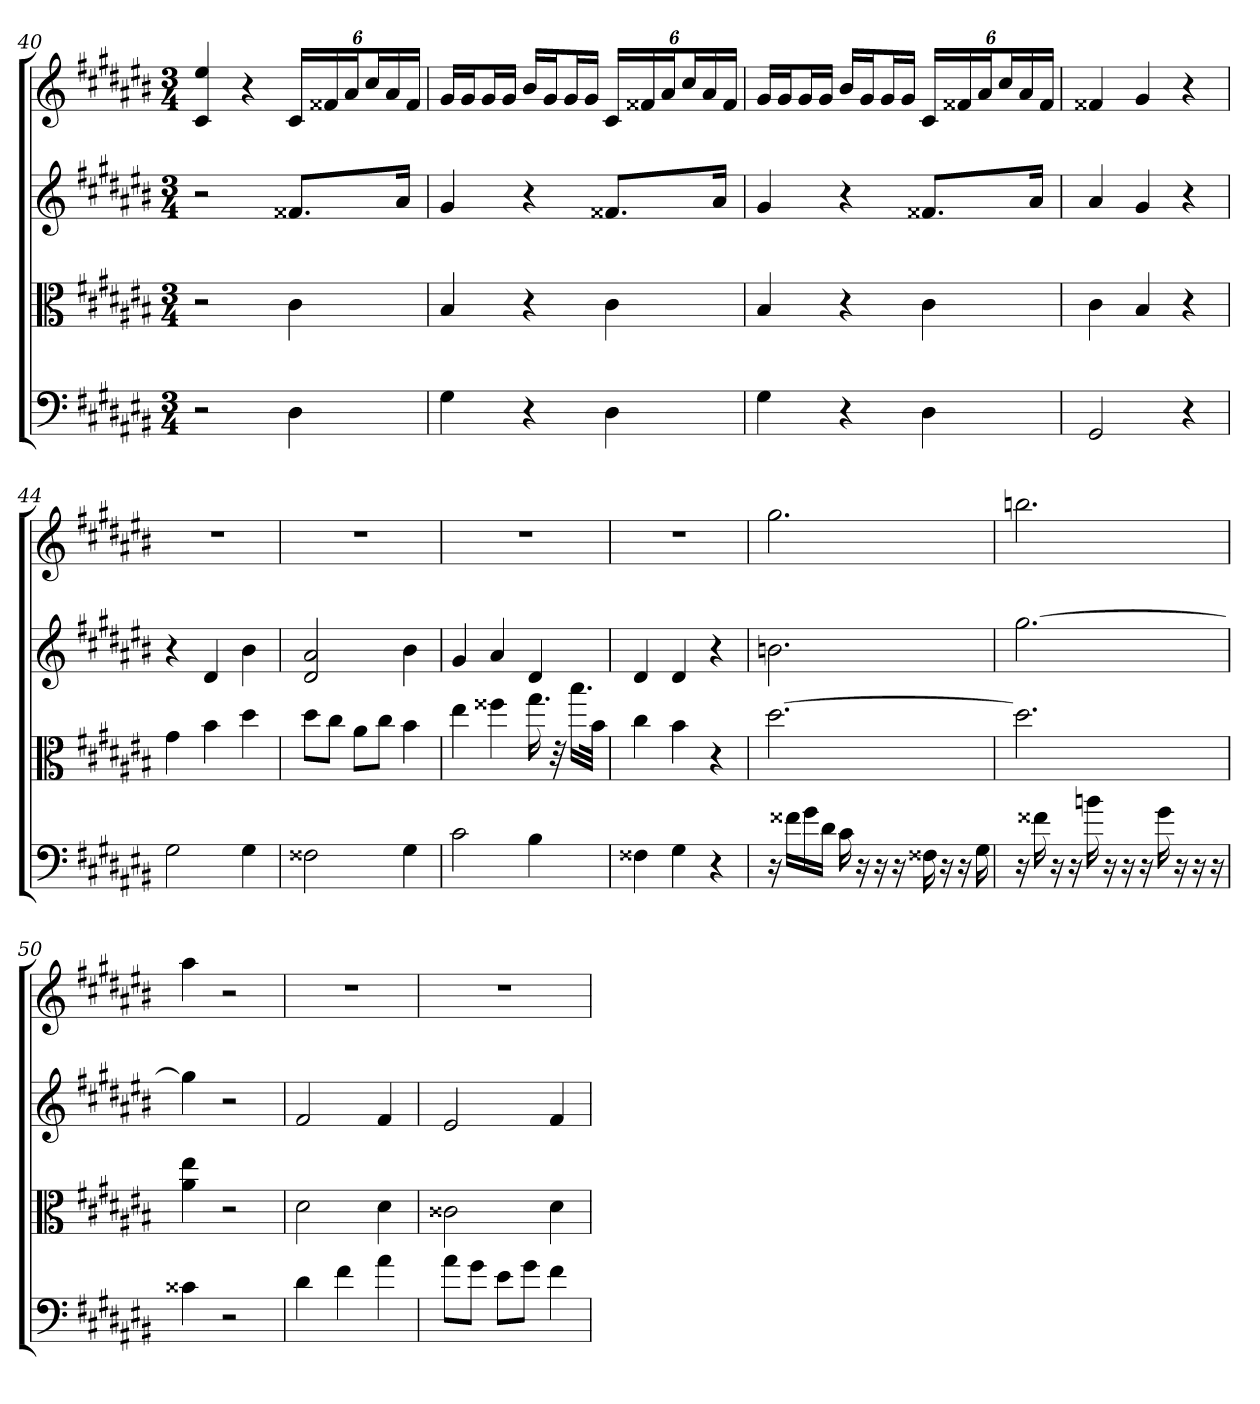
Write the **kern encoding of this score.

**kern	**kern	**kern	**kern
*part4	*part3	*part2	*part1
*staff4	*staff3	*staff2	*staff1
*clefF4	*clefC3	*clefG2	*clefG2
*k[f#c#g#d#a#e#b#]	*k[f#c#g#d#a#e#b#]	*k[f#c#g#d#a#e#b#]	*k[f#c#g#d#a#e#b#]
*C#:	*C#:	*C#:	*C#:
*M3/4	*M3/4	*M3/4	*M3/4
=40	=40	=40	=40
2r	2r	2r	4c# 4ee#
.	.	.	4r
4D#	4c#	8.f##X/L	24c#/LL
.	.	.	24f##X/
.	.	.	24a#/J
.	.	.	24cc#/L
.	.	.	24a#/
.	.	16a#/Jk	.
.	.	.	24f##/JJ
=41	=41	=41	=41
4G#	4B#	4g#	16g#/LL
.	.	.	16g#/J
.	.	.	16g#/L
.	.	.	16g#/JJ
4r	4r	4r	16b#/LL
.	.	.	16g#/J
.	.	.	16g#/L
.	.	.	16g#/JJ
4D#	4c#	8.f##X/L	24c#/LL
.	.	.	24f##X/
.	.	.	24a#/J
.	.	.	24cc#/L
.	.	.	24a#/
.	.	16a#/Jk	.
.	.	.	24f##/JJ
=42	=42	=42	=42
4G#	4B#	4g#	16g#/LL
.	.	.	16g#/J
.	.	.	16g#/L
.	.	.	16g#/JJ
4r	4r	4r	16b#/LL
.	.	.	16g#/J
.	.	.	16g#/L
.	.	.	16g#/JJ
4D#	4c#	8.f##X/L	24c#/LL
.	.	.	24f##X/
.	.	.	24a#/J
.	.	.	24cc#/L
.	.	.	24a#/
.	.	16a#/Jk	.
.	.	.	24f##/JJ
=43	=43	=43	=43
2GG#	4c#	4a#	4f##X
.	4B#	4g#	4g#
4r	4r	4r	4r
=44	=44	=44	=44
2G#	4g#	4r	2.r
.	4b#	4d#	.
4G#	4dd#	4b#	.
=45	=45	=45	=45
2F##X	8dd#\L	2d# 2a#	2.r
.	8cc#\J	.	.
.	8a#\L	.	.
.	8cc#\J	.	.
4G#	4b#	4b#	.
=46	=46	=46	=46
2c#	4ee#	4g#	2.r
.	4ff##X	4a#	.
4B#	16.gg#	4d#	.
.	32r	.	.
.	16.bb#\LL	.	.
.	32b#\JJk	.	.
=47	=47	=47	=47
4F##X	4cc#	4d#	2.r
4G#	4b#	4d#	.
4r	4r	4r	.
=48	=48	=48	=48
16r	[2.dd#	2.bn	2.gg#
16f##X\LL	.	.	.
16g#\	.	.	.
16d#\JJ	.	.	.
16c#	.	.	.
16r	.	.	.
16r	.	.	.
16r	.	.	.
16F##X	.	.	.
16r	.	.	.
16r	.	.	.
16G#	.	.	.
=49	=49	=49	=49
16r	2.dd#]	[2.gg#	2.bbn
16f##X	.	.	.
16r	.	.	.
16r	.	.	.
16bn	.	.	.
16r	.	.	.
16r	.	.	.
16r	.	.	.
16g#	.	.	.
16r	.	.	.
16r	.	.	.
16r	.	.	.
=50	=50	=50	=50
4c##X	4a# 4ee#	4gg#]	4aa#
2r	2r	2r	2r
=51	=51	=51	=51
4d#	2d#	2f#	2.r
4f#	.	.	.
4a#	4d#	4f#	.
=52	=52	=52	=52
8a#\L	2c##X	2e#	2.r
8g#\J	.	.	.
8e#\L	.	.	.
8g#\J	.	.	.
4f#	4d#	4f#	.
=	=	=	=
*-	*-	*-	*-
